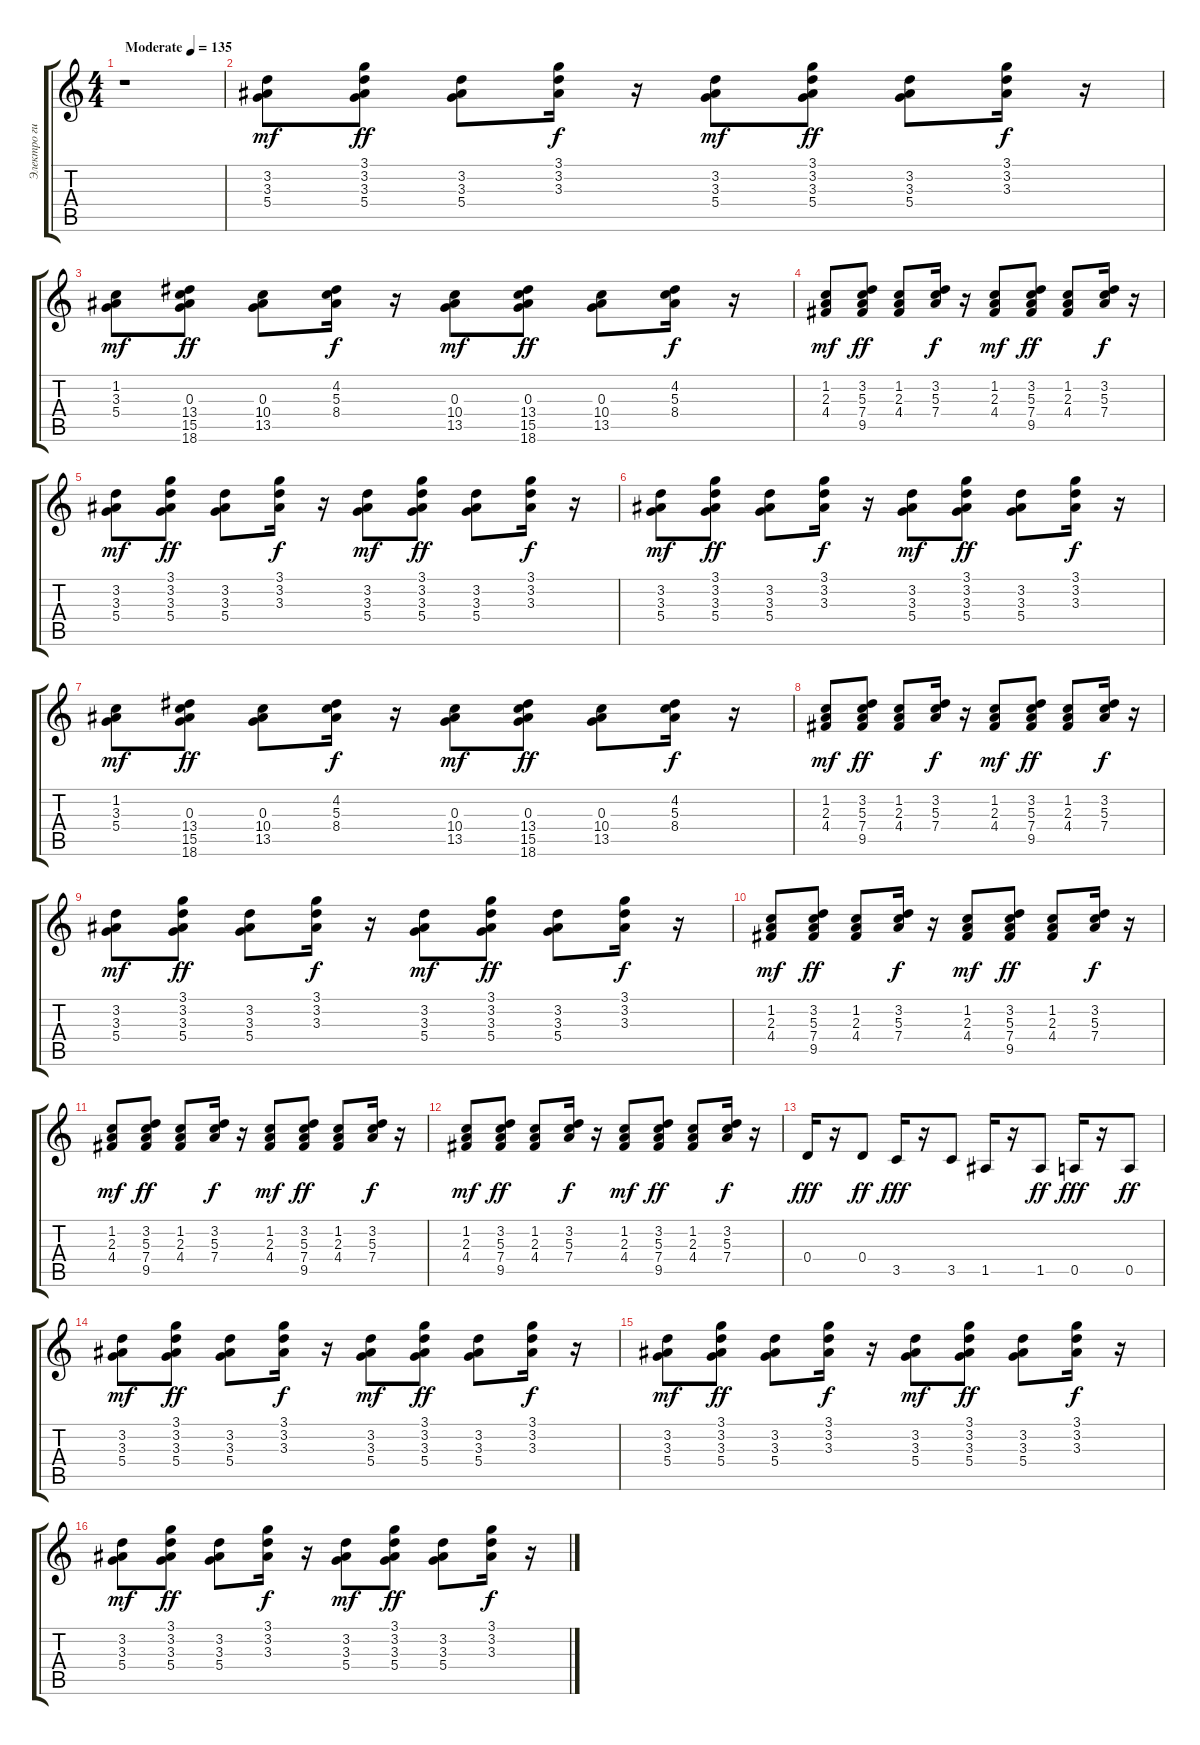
\track ("Электро гитара" "Электро ги") {instrument electricguitarclean}
\staff {score tabs}
\tuning (E4 B3 G3 D3 A2 E2) {hide}
\ts (4 4)
\tempo (135 "Moderate")
\clef g2
\ks c
r.1{dy mf instrument electricguitarclean} |
(3.2 3.3 5.4).8 (3.1 3.2 3.3 5.4).8{dy ff} (3.2 3.3 5.4).8 (3.1 3.2 3.3).16{dy f} r.16 (3.2 3.3 5.4).8{dy mf} (3.1 3.2 3.3 5.4).8{dy ff} (3.2 3.3 5.4).8 (3.1 3.2 3.3).16{dy f} r.16 |
(1.2 3.3 5.4).8{dy mf} (0.3 13.4 15.5 18.6).8{dy ff} (0.3 10.4 13.5).8 (4.2 5.3 8.4).16{dy f} r.16 (0.3 10.4 13.5).8{dy mf} (0.3 13.4 15.5 18.6).8{dy ff} (0.3 10.4 13.5).8 (4.2 5.3 8.4).16{dy f} r.16 |
(1.2 2.3 4.4).8{dy mf} (3.2 5.3 7.4 9.5).8{dy ff} (1.2 2.3 4.4).8 (3.2 5.3 7.4).16{dy f} r.16 (1.2 2.3 4.4).8{dy mf} (3.2 5.3 7.4 9.5).8{dy ff} (1.2 2.3 4.4).8 (3.2 5.3 7.4).16{dy f} r.16 |
(3.2 3.3 5.4).8{dy mf} (3.1 3.2 3.3 5.4).8{dy ff} (3.2 3.3 5.4).8 (3.1 3.2 3.3).16{dy f} r.16 (3.2 3.3 5.4).8{dy mf} (3.1 3.2 3.3 5.4).8{dy ff} (3.2 3.3 5.4).8 (3.1 3.2 3.3).16{dy f} r.16 |
(3.2 3.3 5.4).8{dy mf} (3.1 3.2 3.3 5.4).8{dy ff} (3.2 3.3 5.4).8 (3.1 3.2 3.3).16{dy f} r.16 (3.2 3.3 5.4).8{dy mf} (3.1 3.2 3.3 5.4).8{dy ff} (3.2 3.3 5.4).8 (3.1 3.2 3.3).16{dy f} r.16 |
(1.2 3.3 5.4).8{dy mf} (0.3 13.4 15.5 18.6).8{dy ff} (0.3 10.4 13.5).8 (4.2 5.3 8.4).16{dy f} r.16 (0.3 10.4 13.5).8{dy mf} (0.3 13.4 15.5 18.6).8{dy ff} (0.3 10.4 13.5).8 (4.2 5.3 8.4).16{dy f} r.16 |
(1.2 2.3 4.4).8{dy mf} (3.2 5.3 7.4 9.5).8{dy ff} (1.2 2.3 4.4).8 (3.2 5.3 7.4).16{dy f} r.16 (1.2 2.3 4.4).8{dy mf} (3.2 5.3 7.4 9.5).8{dy ff} (1.2 2.3 4.4).8 (3.2 5.3 7.4).16{dy f} r.16 |
(3.2 3.3 5.4).8{dy mf} (3.1 3.2 3.3 5.4).8{dy ff} (3.2 3.3 5.4).8 (3.1 3.2 3.3).16{dy f} r.16 (3.2 3.3 5.4).8{dy mf} (3.1 3.2 3.3 5.4).8{dy ff} (3.2 3.3 5.4).8 (3.1 3.2 3.3).16{dy f} r.16 |
(1.2 2.3 4.4).8{dy mf} (3.2 5.3 7.4 9.5).8{dy ff} (1.2 2.3 4.4).8 (3.2 5.3 7.4).16{dy f} r.16 (1.2 2.3 4.4).8{dy mf} (3.2 5.3 7.4 9.5).8{dy ff} (1.2 2.3 4.4).8 (3.2 5.3 7.4).16{dy f} r.16 |
(1.2 2.3 4.4).8{dy mf} (3.2 5.3 7.4 9.5).8{dy ff} (1.2 2.3 4.4).8 (3.2 5.3 7.4).16{dy f} r.16 (1.2 2.3 4.4).8{dy mf} (3.2 5.3 7.4 9.5).8{dy ff} (1.2 2.3 4.4).8 (3.2 5.3 7.4).16{dy f} r.16 |
(1.2 2.3 4.4).8{dy mf} (3.2 5.3 7.4 9.5).8{dy ff} (1.2 2.3 4.4).8 (3.2 5.3 7.4).16{dy f} r.16 (1.2 2.3 4.4).8{dy mf} (3.2 5.3 7.4 9.5).8{dy ff} (1.2 2.3 4.4).8 (3.2 5.3 7.4).16{dy f} r.16 |
0.4.16{dy fff} r.16 0.4.8{dy ff} 3.5.16{dy fff} r.16 3.5.8 1.5.16 r.16 1.5.8{dy ff} 0.5.16{dy fff} r.16 0.5.8{dy ff} |
(3.2 3.3 5.4).8{dy mf} (3.1 3.2 3.3 5.4).8{dy ff} (3.2 3.3 5.4).8 (3.1 3.2 3.3).16{dy f} r.16 (3.2 3.3 5.4).8{dy mf} (3.1 3.2 3.3 5.4).8{dy ff} (3.2 3.3 5.4).8 (3.1 3.2 3.3).16{dy f} r.16 |
(3.2 3.3 5.4).8{dy mf} (3.1 3.2 3.3 5.4).8{dy ff} (3.2 3.3 5.4).8 (3.1 3.2 3.3).16{dy f} r.16 (3.2 3.3 5.4).8{dy mf} (3.1 3.2 3.3 5.4).8{dy ff} (3.2 3.3 5.4).8 (3.1 3.2 3.3).16{dy f} r.16 |
(3.2 3.3 5.4).8{dy mf} (3.1 3.2 3.3 5.4).8{dy ff} (3.2 3.3 5.4).8 (3.1 3.2 3.3).16{dy f} r.16 (3.2 3.3 5.4).8{dy mf} (3.1 3.2 3.3 5.4).8{dy ff} (3.2 3.3 5.4).8 (3.1 3.2 3.3).16{dy f} r.16
